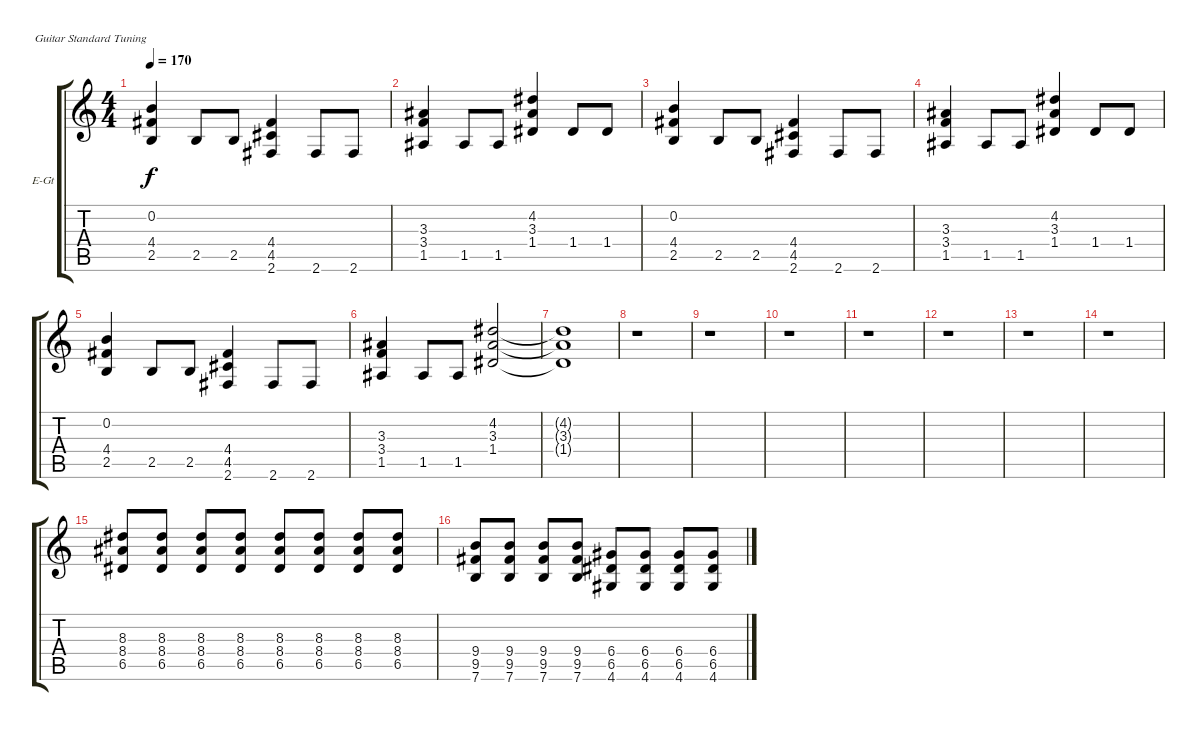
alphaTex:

\defaultSystemsLayout 4
\bracketExtendMode groupsimilarinstruments
\firstSystemTrackNameOrientation horizontal
\otherSystemsTrackNameOrientation horizontal
\track ("Первая гитара (Distortion)" "E-Gt") {instrument overdrivenguitar}
\staff {score tabs}
\tuning (E4 B3 G3 D3 A2 E2)
\ts (4 4)
\tempo 170
\clef g2
\scale
0.333333
\ks c
(0.2 4.4 2.5).4{dy f} 2.5.8 2.5.8 (4.4 4.5 2.6).4 2.6.8 2.6.8 |
\scale
0.333333 (3.3 3.4 1.5).4 1.5.8 1.5.8 (4.2 3.3 1.4).4 1.4.8 1.4.8 |
\scale
0.333333 (0.2 4.4 2.5).4 2.5.8 2.5.8 (4.4 4.5 2.6).4 2.6.8 2.6.8 |
\scale
0.333333 (3.3 3.4 1.5).4 1.5.8 1.5.8 (4.2 3.3 1.4).4 1.4.8 1.4.8 |
\scale
0.333333 (0.2 4.4 2.5).4 2.5.8 2.5.8 (4.4 4.5 2.6).4 2.6.8 2.6.8 |
\scale
0.333333 (3.3 3.4 1.5).4 1.5.8 1.5.8 (4.2 3.3 1.4).2 |
\scale
0.333333 (4.2{t} 3.3{t} 1.4{t}).1 |
\scale
0.333333 r.1 |
\scale
0.333333 r.1 |
\scale
0.333333 r.1 |
\scale
0.333333 r.1 |
\scale
0.333333 r.1 |
\scale
0.333333 r.1 |
\scale
0.333333 r.1 |
\scale
0.333333 (8.3 8.4 6.5).8 (8.3 8.4 6.5).8 (8.3 8.4 6.5).8 (8.3 8.4 6.5).8 (8.3 8.4 6.5).8 (8.3 8.4 6.5).8 (8.3 8.4 6.5).8 (8.3 8.4 6.5).8 |
\scale
0.333333 (9.4 9.5 7.6).8 (9.4 9.5 7.6).8 (9.4 9.5 7.6).8 (9.4 9.5 7.6).8 (6.4 6.5 4.6).8 (6.4 6.5 4.6).8 (6.4 6.5 4.6).8 (6.4 6.5 4.6).8
